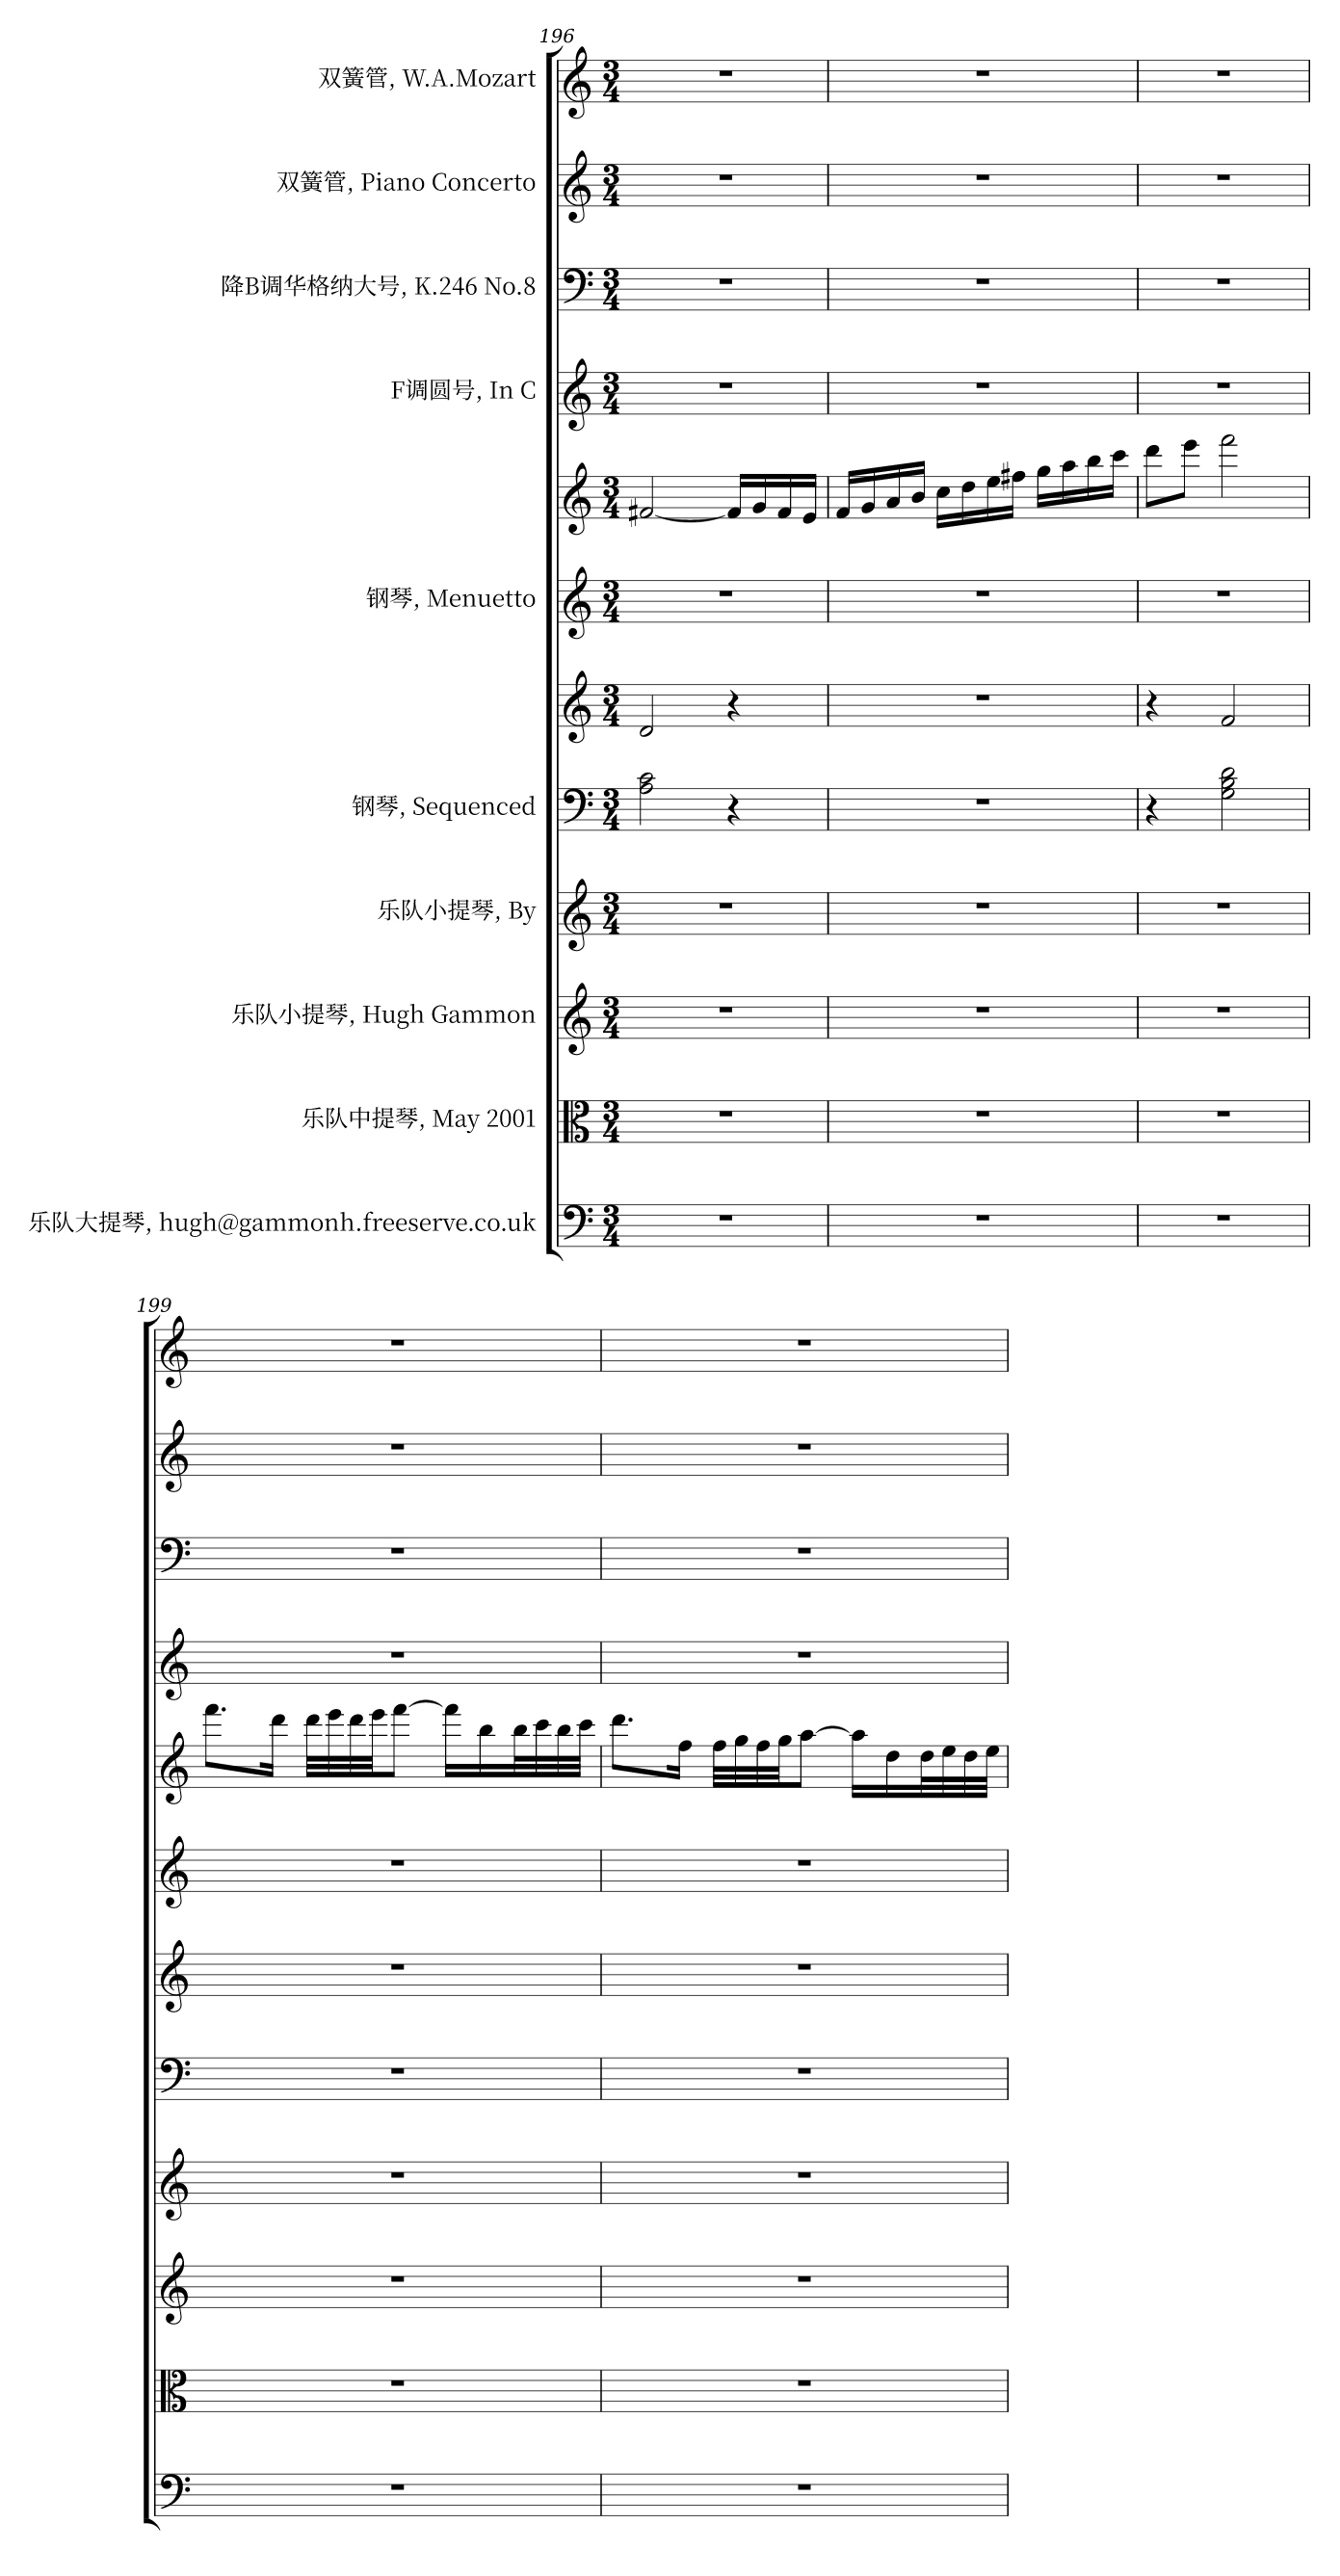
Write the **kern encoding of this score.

**kern	**kern	**kern	**kern	**kern	**kern	**kern	**kern	**kern	**kern	**kern	**kern
*part10	*part9	*part8	*part7	*part6	*part6	*part5	*part5	*part4	*part3	*part2	*part1
*staff12	*staff11	*staff10	*staff9	*staff8	*staff7	*staff6	*staff5	*staff4	*staff3	*staff2	*staff1
*I"乐队大提琴, hugh@gammonh.freeserve.co.uk	*I"乐队中提琴, May 2001	*I"乐队小提琴, Hugh Gammon	*I"乐队小提琴,         By	*I"钢琴, Sequenced	*	*I"钢琴, Menuetto	*	*I"F调圆号, In C	*I"降B调华格纳大号, K.246 No.8	*I"双簧管, Piano Concerto	*I"双簧管, W.A.Mozart
*clefF4	*clefC3	*clefG2	*clefG2	*clefF4	*clefG2	*clefG2	*clefG2	*clefG2	*clefF4	*clefG2	*clefG2
*	*	*	*	*	*	*	*	*ITrd4c7	*ITrd1c2	*	*
*k[]	*k[]	*k[]	*k[]	*k[]	*k[]	*k[]	*k[]	*k[b-]	*k[b-e-]	*k[]	*k[]
*M3/4	*M3/4	*M3/4	*M3/4	*M3/4	*M3/4	*M3/4	*M3/4	*M3/4	*M3/4	*M3/4	*M3/4
=196	=196	=196	=196	=196	=196	=196	=196	=196	=196	=196	=196
2.r	2.r	2.r	2.r	2A\ 2c\	2d/	2.r	[2f#X/	2.r	2.r	2.r	2.r
.	.	.	.	4r	4r	.	16f#/LL]	.	.	.	.
.	.	.	.	.	.	.	16g/	.	.	.	.
.	.	.	.	.	.	.	16f#/	.	.	.	.
.	.	.	.	.	.	.	16e/JJ	.	.	.	.
!!LO:PB:g=z
=197	=197	=197	=197	=197	=197	=197	=197	=197	=197	=197	=197
2.r	2.r	2.r	2.r	2.r	2.r	2.r	16f/LL	2.r	2.r	2.r	2.r
.	.	.	.	.	.	.	16g/	.	.	.	.
.	.	.	.	.	.	.	16a/	.	.	.	.
.	.	.	.	.	.	.	16b/JJ	.	.	.	.
.	.	.	.	.	.	.	16cc\LL	.	.	.	.
.	.	.	.	.	.	.	16dd\	.	.	.	.
.	.	.	.	.	.	.	16ee\	.	.	.	.
.	.	.	.	.	.	.	16ff#X\JJ	.	.	.	.
.	.	.	.	.	.	.	16gg\LL	.	.	.	.
.	.	.	.	.	.	.	16aa\	.	.	.	.
.	.	.	.	.	.	.	16bb\	.	.	.	.
.	.	.	.	.	.	.	16ccc\JJ	.	.	.	.
=198	=198	=198	=198	=198	=198	=198	=198	=198	=198	=198	=198
2.r	2.r	2.r	2.r	4r	4r	2.r	8ddd\L	2.r	2.r	2.r	2.r
.	.	.	.	.	.	.	8eee\J	.	.	.	.
.	.	.	.	2G\ 2B\ 2d\	2f/	.	2fff\	.	.	.	.
=199	=199	=199	=199	=199	=199	=199	=199	=199	=199	=199	=199
2.r	2.r	2.r	2.r	2.r	2.r	2.r	8.fff\L	2.r	2.r	2.r	2.r
.	.	.	.	.	.	.	16ddd\Jk	.	.	.	.
.	.	.	.	.	.	.	32ddd\LLL	.	.	.	.
.	.	.	.	.	.	.	32eee\	.	.	.	.
.	.	.	.	.	.	.	32ddd\	.	.	.	.
.	.	.	.	.	.	.	32eee\JJ	.	.	.	.
.	.	.	.	.	.	.	[8fff\J	.	.	.	.
.	.	.	.	.	.	.	16fff\LL]	.	.	.	.
.	.	.	.	.	.	.	16bb\	.	.	.	.
.	.	.	.	.	.	.	32bb\L	.	.	.	.
.	.	.	.	.	.	.	32ccc\	.	.	.	.
.	.	.	.	.	.	.	32bb\	.	.	.	.
.	.	.	.	.	.	.	32ccc\JJJ	.	.	.	.
!!LO:PB:g=z
=200	=200	=200	=200	=200	=200	=200	=200	=200	=200	=200	=200
2.r	2.r	2.r	2.r	2.r	2.r	2.r	8.ddd\L	2.r	2.r	2.r	2.r
.	.	.	.	.	.	.	16ff\Jk	.	.	.	.
.	.	.	.	.	.	.	32ff\LLL	.	.	.	.
.	.	.	.	.	.	.	32gg\	.	.	.	.
.	.	.	.	.	.	.	32ff\	.	.	.	.
.	.	.	.	.	.	.	32gg\JJ	.	.	.	.
.	.	.	.	.	.	.	[8aa\J	.	.	.	.
.	.	.	.	.	.	.	16aa\LL]	.	.	.	.
.	.	.	.	.	.	.	16dd\	.	.	.	.
.	.	.	.	.	.	.	32dd\L	.	.	.	.
.	.	.	.	.	.	.	32ee\	.	.	.	.
.	.	.	.	.	.	.	32dd\	.	.	.	.
.	.	.	.	.	.	.	32ee\JJJ	.	.	.	.
=	=	=	=	=	=	=	=	=	=	=	=
*-	*-	*-	*-	*-	*-	*-	*-	*-	*-	*-	*-
